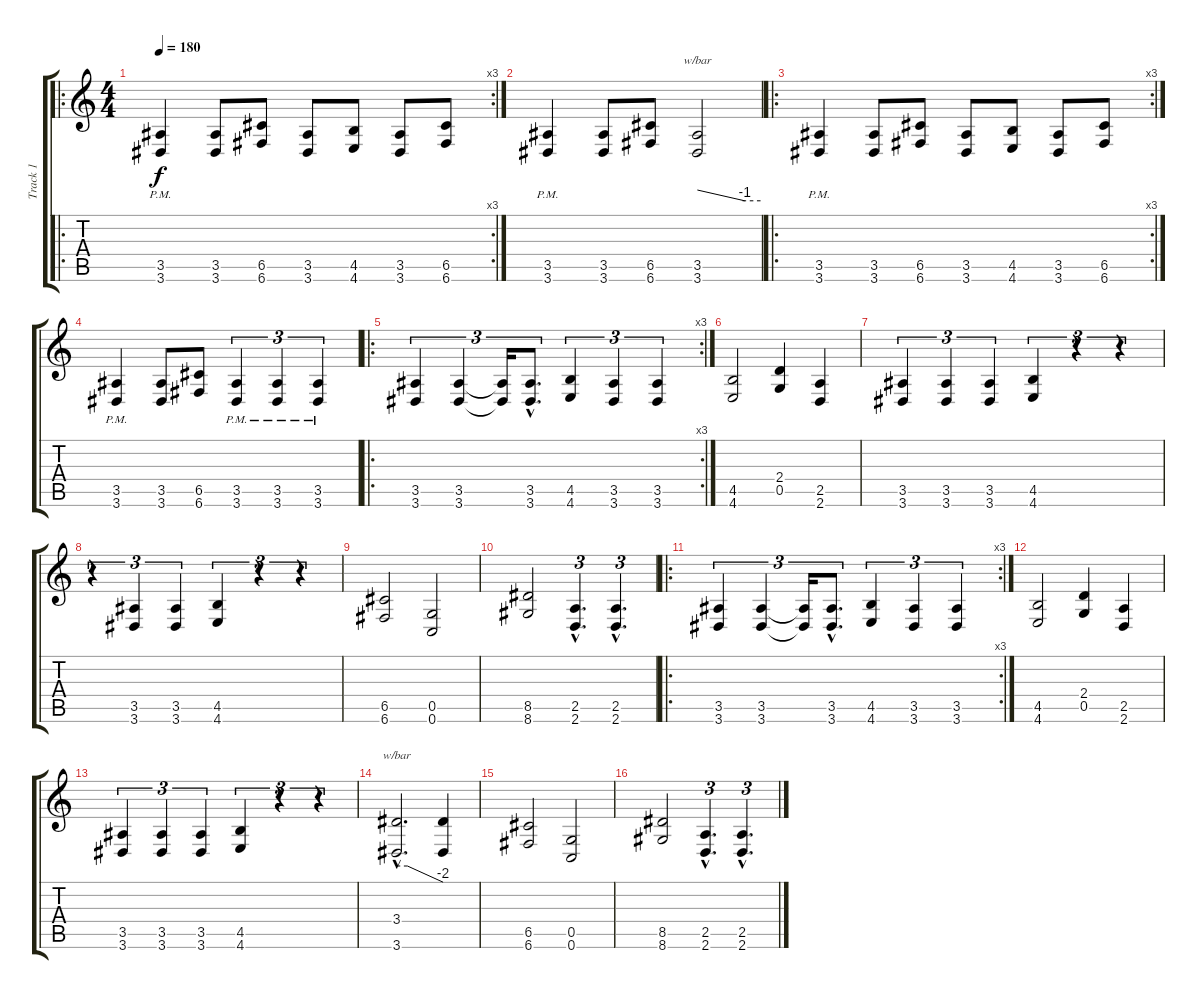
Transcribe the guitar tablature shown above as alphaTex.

\track ("Track 1" "Track 1") {instrument distortionguitar}
\staff {score tabs}
\tuning (D4 A3 F3 C3 G2 C2) {hide}
\ro
\rc 3
\ts (4 4)
\tempo 180
\clef g2
\ks c
(3.5{pm} 3.6).4{dy f} (3.5 3.6).8 (6.5 6.6).8 (3.5 3.6).8 (4.5 4.6).8 (3.5 3.6).8 (6.5 6.6).8 |
(3.5{pm} 3.6).4 (3.5 3.6).8 (6.5 6.6).8 (3.5 3.6).2{tbe (custom default 0 0 45 -4 60 -4)} |
\ro
\rc 3
(3.5{pm} 3.6).4 (3.5 3.6).8 (6.5 6.6).8 (3.5 3.6).8 (4.5 4.6).8 (3.5 3.6).8 (6.5 6.6).8 |
(3.5{pm} 3.6).4 (3.5 3.6).8 (6.5 6.6).8 (3.5{pm} 3.6{pm}).4{tu (3 2)} (3.5{pm} 3.6{pm}).4{tu (3 2)} (3.5{pm} 3.6{pm}).4{tu (3 2)} |
\ro
\rc 3
(3.5 3.6).4{tu (3 2)} (3.5 3.6).4{tu (3 2)} (3.5{t} 3.6{t}).16{tu (3 2)} (3.5{hac} 3.6{hac}).8{d tu (3 2)} (4.5 4.6).4{tu (3 2)} (3.5 3.6).4{tu (3 2)} (3.5 3.6).4{tu (3 2)} |
(4.5 4.6).2 (2.4 0.5).4 (2.5 2.6).4 |
(3.5 3.6).4{tu (3 2)} (3.5 3.6).4{tu (3 2)} (3.5 3.6).4{tu (3 2)} (4.5 4.6).4{tu (3 2)} r.4{tu (3 2)} r.4{tu (3 2)} |
r.4{tu (3 2)} (3.5 3.6).4{tu (3 2)} (3.5 3.6).4{tu (3 2)} (4.5 4.6).4{tu (3 2)} r.4{tu (3 2)} r.4{tu (3 2)} |
(6.5 6.6).2 (0.5 0.6).2 |
(8.5 8.6).2 (2.5{hac} 2.6{hac}).4{d tu (3 2)} (2.5{hac} 2.6{hac}).4{d tu (3 2)} |
\ro
\rc 3
(3.5 3.6).4{tu (3 2)} (3.5 3.6).4{tu (3 2)} (3.5{t} 3.6{t}).16{tu (3 2)} (3.5{hac} 3.6{hac}).8{d tu (3 2)} (4.5 4.6).4{tu (3 2)} (3.5 3.6).4{tu (3 2)} (3.5 3.6).4{tu (3 2)} |
(4.5 4.6).2 (2.4 0.5).4 (2.5 2.6).4 |
(3.5 3.6).4{tu (3 2)} (3.5 3.6).4{tu (3 2)} (3.5 3.6).4{tu (3 2)} (4.5 4.6).4{tu (3 2)} r.4{tu (3 2)} r.4{tu (3 2)} |
(3.4{hac} 3.6{hac}).2{d tbe (custom default 0 0 14 0 60 -8)} (3.4{t} 3.6{t}).4 |
(6.5 6.6).2 (0.5 0.6).2 |
(8.5 8.6).2 (2.5{hac} 2.6{hac}).4{d tu (3 2)} (2.5{hac} 2.6{hac}).4{d tu (3 2)}
